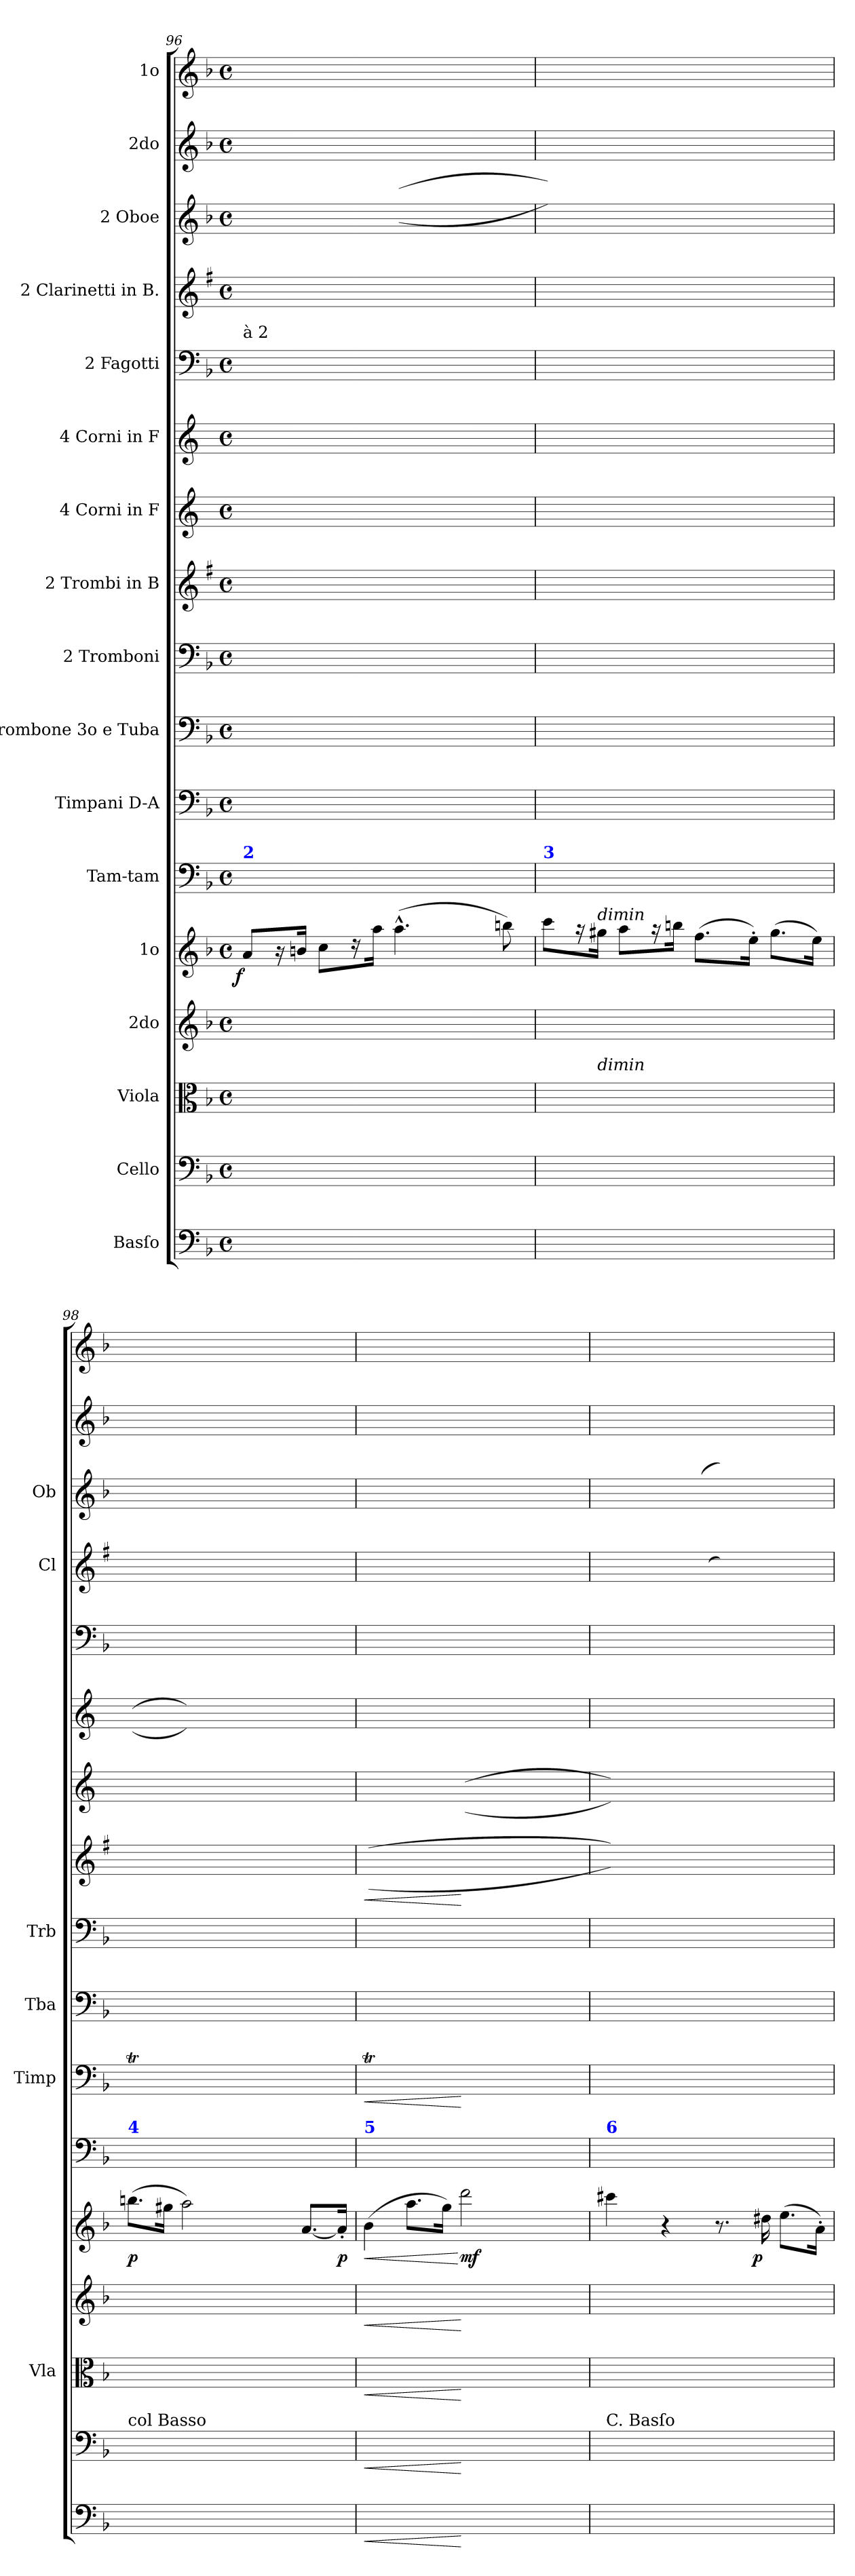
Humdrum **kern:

**kern	**dynam	**kern	**dynam	**kern	**dynam	**kern	**dynam	**kern	**dynam	**kern	**kern	**dynam	**kern	**kern	**kern	**dynam	**kern	**kern	**kern	**kern	**kern	**kern	**kern
*part17	*part17	*part16	*part16	*part15	*part15	*part14	*part14	*part13	*part13	*part12	*part11	*part11	*part10	*part9	*part8	*part8	*part7	*part6	*part5	*part4	*part3	*part2	*part1
*staff17	*staff17	*staff16	*staff16	*staff15	*staff15	*staff14	*staff14	*staff13	*staff13	*staff12	*staff11	*staff11	*staff10	*staff9	*staff8	*staff8	*staff7	*staff6	*staff5	*staff4	*staff3	*staff2	*staff1
*I"Basſo	*	*I"Cello	*	*I"Viola	*	*I"2do	*	*I"1o	*	*I"Tam-tam	*I"Timpani D-A	*	*I"Trombone 3o e Tuba	*I"2 Tromboni	*I"2 Trombi in B	*	*I"4 Corni in F	*I"4 Corni in F	*I"2 Fagotti	*I"2 Clarinetti in B.	*I"2 Oboe	*I"2do	*I"1o
*	*	*	*	*I'Vla	*	*	*	*	*	*	*I'Timp	*	*I'Tba	*I'Trb	*	*	*	*	*	*I'Cl	*I'Ob	*	*
*clefF4	*	*clefF4	*	*clefC3	*	*clefG2	*	*clefG2	*	*clefF4	*clefF4	*	*clefF4	*clefF4	*clefG2	*	*clefG2	*clefG2	*clefF4	*clefG2	*clefG2	*clefG2	*clefG2
*	*	*	*	*	*	*	*	*	*	*	*	*	*	*	*ITrd1c2	*	*ITrd4c7	*ITrd4c7	*	*ITrd1c2	*	*	*
*k[b-]	*	*k[b-]	*	*k[b-]	*	*k[b-]	*	*k[b-]	*	*k[b-]	*k[b-]	*	*k[b-]	*k[b-]	*k[b-]	*	*k[b-]	*k[b-]	*k[b-]	*k[b-]	*k[b-]	*k[b-]	*k[b-]
*d:	*	*d:	*	*d:	*	*d:	*	*d:	*	*d:	*d:	*	*d:	*d:	*d:	*	*d:	*d:	*d:	*d:	*d:	*d:	*d:
*M4/4	*	*M4/4	*	*M4/4	*	*M4/4	*	*M4/4	*	*M4/4	*M4/4	*	*M4/4	*M4/4	*M4/4	*	*M4/4	*M4/4	*M4/4	*M4/4	*M4/4	*M4/4	*M4/4
*met(c)	*	*met(c)	*	*met(c)	*	*met(c)	*	*met(c)	*	*met(c)	*met(c)	*	*met(c)	*met(c)	*met(c)	*	*met(c)	*met(c)	*met(c)	*met(c)	*met(c)	*met(c)	*met(c)
=96	=96	=96	=96	=96	=96	=96	=96	=96	=96	=96	=96	=96	=96	=96	=96	=96	=96	=96	=96	=96	=96	=96	=96
*	*	*	*	*	*	*	*	*	*	*	*	*	*	*	*	*	*^	*	*	*^	*	*	*
!	!	!	!	!	!	!	!	!	!	!	!	!	!	!	!	!	!	!	!	!LO:TX:a:t=à 2	!	!	!	!	!
!	!	!	!	!	!	!	!	!	!	!LO:TX:a:B:color=blue:t=2	!	!	!	!	!	!	!	!	!	!	!	!	!	!	!
!	!	!	!	!	!	!	!	!	!LO:DY:rj	!	!	!	!	!	!	!	!	!	!	!	!	!	!	!	!
8.C/Lyy	.	8.C/Lyy	.	8A/Lyy	.	8e/Lyy	.	8a/L	f	1ryy	1ryy	.	1ryy	1ryy	1ryy	.	8Ayy/ 8cyy/	2ryy	8eyy]\ 8ayy\	8C/Lyy	8Ayy/ 8ayy/L	2ryy	8eyy]/ 8ayy/L	8ee\Lyy	8aa\Lyy
.	.	.	.	16ryy	.	16ryy	.	16r	.	.	.	.	.	.	.	.	8ryy	.	8ryy	16ryy	16ryy	.	16ryy	16ryy	16ryy
16BBn/Jkyy	.	16BBn/Jkyy	.	16Bn/Jkyy	.	16g#X/Jkyy	.	16bn/Jk	.	.	.	.	.	.	.	.	.	.	.	16BBn/Jkyy	16dyy/ 16ddyy/Jk	.	16g#Xyy/ 16bnyy/Jk	16gg#X\Jkyy	16bbn\Jkyy
8.AA/Lyy	.	8.AA/Lyy	.	8c\Lyy	.	8a\Lyy	.	8cc\L	.	.	.	.	.	.	.	.	4ryy	.	4ryy	8AA/Lyy	8eyy\ 8eeyy\L	.	8ayy\ 8ccyy\L	8aa\Lyy	8ccc\Lyy
.	.	.	.	16ryy	.	16ryy	.	16r	.	.	.	.	.	.	.	.	.	.	.	16ryy	16ryy	.	16ryy	16ryy	16ryy
16GG/Jkyy	.	16GG/Jkyy	.	16a\Jkyy	.	16cc\Jkyy	.	16aa\Jk	.	.	.	.	.	.	.	.	.	.	.	16GG/Jkyy	16a^^>\Jkyy	.	16ccyy^^>\ 16aayy^^>\Jk	16ccc^^>\Jkyy	16aaa^^>\Jkyy
8.FF/Lyy	.	8.FF/Lyy	.	(>4.a^^>\yy	.	(>4.cc^^>\yy	.	(>4.aa^^>\	.	.	.	.	.	.	.	.	(<4.c^^>/yy	(>4.c\yy	[2Ayy^^>\ [2ayy^^>\	8FF/Lyy	(>4.a^^>/yy	(<4.a\yy	(>(<4.ccyy^^>\ 4.aayy^^>\	(>4.ccc^^>\yy	[2aaa^^>\yy
.	.	.	.	.	.	.	.	.	.	.	.	.	.	.	.	.	.	.	.	16ryy	.	.	.	.	.
16EE/Jkyy	.	16EE/Jkyy	.	.	.	.	.	.	.	.	.	.	.	.	.	.	.	.	.	16EE/Jkyy	.	.	.	.	.
(>4D#X^^>\yy	.	(<4DD#X^^>/yy	.	.	.	.	.	.	.	.	.	.	.	.	.	.	.	.	.	(<4DD#X^^>/yy	.	.	.	.	.
.	.	.	.	8bn\yy)	.	8ff\yy)	.	8bbn\)	.	.	.	.	.	.	.	.	8Bnyy/ 8fyy/	8ryy	.	.	8bn/yy	8bn\yy	8ffyy\ 8bbnyy\	8fff\yy	.
=97	=97	=97	=97	=97	=97	=97	=97	=97	=97	=97	=97	=97	=97	=97	=97	=97	=97	=97	=97	=97	=97	=97	=97	=97	=97
!	!	!	!	!	!	!	!	!	!	!LO:TX:a:B:color=blue:t=3	!	!	!	!	!	!	!	!	!	!	!	!	!	!	!
*	*	*	*	*	*	*	*	*	*	*	*	*	*	*	*	*	*	*	*	*	*v	*v	*	*	*
4E\yy)	.	4EE/yy)	.	(>8cc\Lyy	.	8ee\yy	.	8ccc\L	.	1ryy	1ryy	.	1ryy	1ryy	1ryy	.	8cyy/ 8eyy/))	2ryy	8Ayy]\ 8ayy]\	4EE/yy)	8ccyy\ 8eeyy\))	8aayy\ 8cccyy\))	8eee\yy)	8aaa\yy]
.	.	.	.	16ryy	.	8ryy	.	16r	.	.	.	.	.	.	.	.	8ryy	.	8ryy	.	8ryy	8ryy	8ryy	8ryy
!	!	!	!	!	!	!	!	!LO:TX:i:t=dimin	!	!	!	!	!	!	!	!	!	!	!	!	!	!	!	!
!	!	!	!	!LO:TX:i:t=dimin	!	!	!	!	!	!	!	!	!	!	!	!	!	!	!	!	!	!	!	!
.	.	.	.	16g#X'>\Jkyy)	.	.	.	16gg#X\Jk	.	.	.	.	.	.	.	.	.	.	.	.	.	.	.	.
4ryy	.	4ryy	.	(>8a\Lyy	.	4ryy	.	8aa\L	.	.	.	.	.	.	.	.	4ryy	.	4ryy	4ryy	4ryy	4ryy	4ryy	4ryy
.	.	.	.	16ryy	.	.	.	16r	.	.	.	.	.	.	.	.	.	.	.	.	.	.	.	.
.	.	.	.	16bn'>\Jkyy)	.	.	.	16bbn\Jk	.	.	.	.	.	.	.	.	.	.	.	.	.	.	.	.
4E\yy	.	4E\yy	.	(>8.f\Lyy	.	4g#Xyy/ 4ddyy/	.	(>8.ff\L	.	.	.	.	.	.	.	.	8G#X/yy	8G#X\yy	8dyy\ 8fyy\	4EEyy/ 4Eyy/	8g#Xyy\ 8gg#Xyy\	8ddyy\ 8ffyy\	8ddd\yy	8fff\yy
.	.	.	.	.	.	.	.	.	.	.	.	.	.	.	.	.	8ryy	8ryy	8ryy	.	8ryy	8ryy	8ryy	8ryy
.	.	.	.	16e\Jkyy)	.	.	.	16ee'>\Jk)	.	.	.	.	.	.	.	.	.	.	.	.	.	.	.	.
4ryy	.	4ryy	.	(>8.g#\Lyy	.	4ryy	.	(>8.gg#\L	.	.	.	.	.	.	.	.	4ryy	4ryy	4ryy	4ryy	4ryy	4ryy	4ryy	4ryy
.	.	.	.	16e\Jkyy)	.	.	.	16ee\Jk)	.	.	.	.	.	.	.	.	.	.	.	.	.	.	.	.
*	*	*	*	*	*	*	*	*	*	*	*	*	*	*	*	*	*v	*v	*	*	*	*	*	*
=98	=98	=98	=98	=98	=98	=98	=98	=98	=98	=98	=98	=98	=98	=98	=98	=98	=98	=98	=98	=98	=98	=98	=98
*	*	*	*	*	*	*	*	*	*	*	*	*	*	*	*	*	*	*	*^	*	*^	*	*
!	!	!	!	!	!	!	!	!	!	!LO:TX:a:B:color=blue:t=4	!	!	!	!	!	!	!	!	!	!	!	!	!	!	!
!	!	!LO:TX:a:t=col Basso	!	!	!	!	!	!	!	!	!	!	!	!	!	!	!	!	!	!	!	!	!	!	!
4AA/yy	.	4AA/yy	.	(>8.bn\Lyy	.	(>4dd\yy	.	(>8.bbn\L	p	1ryy	4AAt/yy	.	1ryy	1ryy	2ryy	.	4ryy	(>(<4Bnyy/ 4dyy/	4AA/yy	4AA\yy	4ryy	(>8.bn/Lyy	4ryy	(>4dd\yy	(>8.bbn\Lyy
.	.	.	.	16g#X\Jkyy	.	.	.	16gg#X\Jk	.	.	.	.	.	.	.	.	.	.	.	.	.	16g#X/Jkyy	.	.	16gg#X\Jkyy
8AA/Lyy	.	8AA/Lyy	.	2a\yy)	.	2cc\yy)	.	2aa\)	.	.	8AA/yy	.	.	.	.	.	2Eyy/ 2Ayy/	2cyy/ 2eyy/))	(>8.AA/Lyy	(<8.AA\Lyy	2cyy/ 2ccyy/	2a/yy)	2e\yy	2ee\yy)	2aa\yy)
16ryy	.	16ryy	.	.	.	.	.	.	.	.	8ryy	.	.	.	.	.	.	.	.	.	.	.	.	.	.
16EE/Jkyy	.	16EE/Jkyy	.	.	.	.	.	.	.	.	.	.	.	.	.	.	.	.	16EE/Jkyy	16EE\Jkyy	.	.	.	.	.
4AA/yy	.	4AA/yy	.	.	.	.	.	.	.	.	8AA/yy	.	.	.	4ryy	.	.	.	4AA/yy)	4AA\yy)	.	.	.	.	.
.	.	.	.	.	.	.	.	.	.	.	8ryy	.	.	.	.	.	.	.	.	.	.	.	.	.	.
4ryy	.	4ryy	.	[8.A/Lyy	.	4ryy	.	[8.a/L	.	.	4ryy	.	.	.	8.Ayy/ 8.ayy/L	.	4ryy	4ryy	4ryy	4ryy	4ryy	4ryy	4ryy	4ryy	4ryy
.	.	.	.	16A'</Jkyy]	.	.	.	16a'</Jk]	p	.	.	.	.	.	16Ayy/ 16ayy/Jk	.	.	.	.	.	.	.	.	.	.
*	*	*	*	*	*	*	*	*	*	*	*	*	*	*	*	*	*	*	*v	*v	*	*v	*v	*	*
=99	=99	=99	=99	=99	=99	=99	=99	=99	=99	=99	=99	=99	=99	=99	=99	=99	=99	=99	=99	=99	=99	=99	=99
!	!	!	!	!	!	!	!	!	!	!LO:TX:a:B:color=blue:t=5	!	!	!	!	!	!	!	!	!	!	!	!	!
!	!LO:HP:b	!	!LO:HP:b	!	!LO:HP:b	!	!LO:HP:b	!	!LO:HP:b	!	!	!LO:HP:b	!	!	!	!LO:HP:b	!	!	!	!	!	!	!
*	*	*	*	*	*	*	*	*	*	*	*	*	*	*	*	*	*	*	*	*^	*	*	*
(<2D\yy	<	(<2D\yy	<	(>4B-/yy	<	(>4f/yy	<	(>4b-\	<	1ryy	2DT\yy	<	1ryy	1ryy	(>(<2B-yy/ 2b-yy/	<	2ryy	1ryy	2ryy	2ryy	2ryy	2ryy	2ryy	2ryy
.	.	.	.	8.a\Lyy	.	8.dd\Lyy	.	8.aa\L	.	.	.	.	.	.	.	.	.	.	.	.	.	.	.	.
.	.	.	.	16g\Jkyy)	.	16ee\Jkyy)	.	16gg\Jk)	.	.	.	.	.	.	.	.	.	.	.	.	.	.	.	.
8BB-/Lyy)	[	8BB-/Lyy)	[	2dd\yy	[	2gg\yy	[	2ddd\	[ mf	.	8D\yy	[	.	.	2gyy\ 2ddyy\	[	(>(<2Gyy/ 2dyy/	.	8.ryy	8.ryy	8.ryy	8.ryy	8.ryy	8.ryy
16ryy	.	16ryy	.	.	.	.	.	.	.	.	8ryy	.	.	.	.	.	.	.	.	.	.	.	.	.
16BB-/Jkyy	.	16BB-/Jkyy	.	.	.	.	.	.	.	.	.	.	.	.	.	.	.	.	16Dyy\ 16Eyy\	16ee/yy	16ee\yy	16dyy/ 16eyy/	16eee\yy	16eee\yy
8BB-/Lyy	.	8BB-/Lyy	.	.	.	.	.	.	.	.	4ryy	.	.	.	.	.	.	.	8.Dyy\ 8.Fyy\L	8.ff/Lyy	8.ff\Lyy	8.dyy/ 8.fyy/L	8.fff\Lyy	8.fff\Lyy
16ryy	.	16ryy	.	.	.	.	.	.	.	.	.	.	.	.	.	.	.	.	.	.	.	.	.	.
16BB-/Jkyy	.	16BB-/Jkyy	.	.	.	.	.	.	.	.	.	.	.	.	.	.	.	.	16Dyy\ 16Gyy\Jk	16gg/Jkyy	16gg\Jkyy	16dyy/ 16gyy/Jk	16ggg\Jkyy	16ggg\Jkyy
=100	=100	=100	=100	=100	=100	=100	=100	=100	=100	=100	=100	=100	=100	=100	=100	=100	=100	=100	=100	=100	=100	=100	=100	=100
!	!	!	!	!	!	!	!	!	!	!LO:TX:a:B:color=blue:t=6	!	!	!	!	!	!	!	!	!	!	!	!	!	!
!	!	!LO:TX:a:t=C. Basſo	!	!	!	!	!	!	!	!	!	!	!	!	!	!	!	!	!	!	!	!	!	!
*	*	*	*	*	*	*	*	*	*	*	*	*	*	*	*	*	*	*	*	*v	*v	*	*	*
4AA/yy	.	4AA/yy	.	4cc#X\yy	.	4ee\yy	.	4ccc#X\	.	1ryy	8AA/yy	.	1ryy	1ryy	4ayy\ 4cc#Xyy\))	.	4c#Xyy/ 4eyy/))	1ryy	4Eyy\ 4Ayy\	8cc#Xyy\ 8aayy\	8c#Xyy/ 8ayy/	8aaa\yy	8aaa\yy
.	.	.	.	.	.	.	.	.	.	.	8ryy	.	.	.	.	.	.	.	.	8ryy	8ryy	8ryy	8ryy
4ryy	.	4ryy	.	4ryy	.	4ryy	.	4r	.	.	4ryy	.	.	.	4ryy	.	4ryy	.	4ryy	8.dyy/ 8.fyy/L	8.ddyy\ 8.ffyy\L	8.ddd\Lyy	8.fff\Lyy
.	.	.	.	.	.	.	.	.	.	.	.	.	.	.	.	.	.	.	.	(>16c#Xyy/ 16eyy/Jk	(>16cc#Xyy\ 16eeyy\ 16eeyy\Jk	16ccc#X\Jkyy	(>16eee\Jkyy
2ryy	.	2ryy	.	8.ryy	.	8.ryy	.	8.r	.	.	2ryy	.	.	.	2ryy	.	2ryy	.	4Ayy\ 4eyy\	8c#yy/ 8ayy/)	8cc#yy\ 8aayy\)	8ccc#\yy	8aaa\yy)
.	.	.	.	.	.	.	.	.	.	.	.	.	.	.	.	.	.	.	.	8ryy	8ryy	8ryy	8ryy
!	!	!	!	!	!	!	!	!	!LO:DY:rj	!	!	!	!	!	!	!	!	!	!	!	!	!	!
.	.	.	.	16d#X\yy	.	16d#X/yy	.	16dd#X\	p	.	.	.	.	.	.	.	.	.	.	.	.	.	.
.	.	.	.	(>8.e\Lyy	.	(<8.e/Lyy	.	(>8.ee\L	.	.	.	.	.	.	.	.	.	.	4ryy	4ryy	4ryy	4ryy	4ryy
.	.	.	.	16A'>\Jkyy)	.	16A'</Jkyy)	.	16a'>\Jk)	.	.	.	.	.	.	.	.	.	.	.	.	.	.	.
=	=	=	=	=	=	=	=	=	=	=	=	=	=	=	=	=	=	=	=	=	=	=	=
*-	*-	*-	*-	*-	*-	*-	*-	*-	*-	*-	*-	*-	*-	*-	*-	*-	*-	*-	*-	*-	*-	*-	*-
